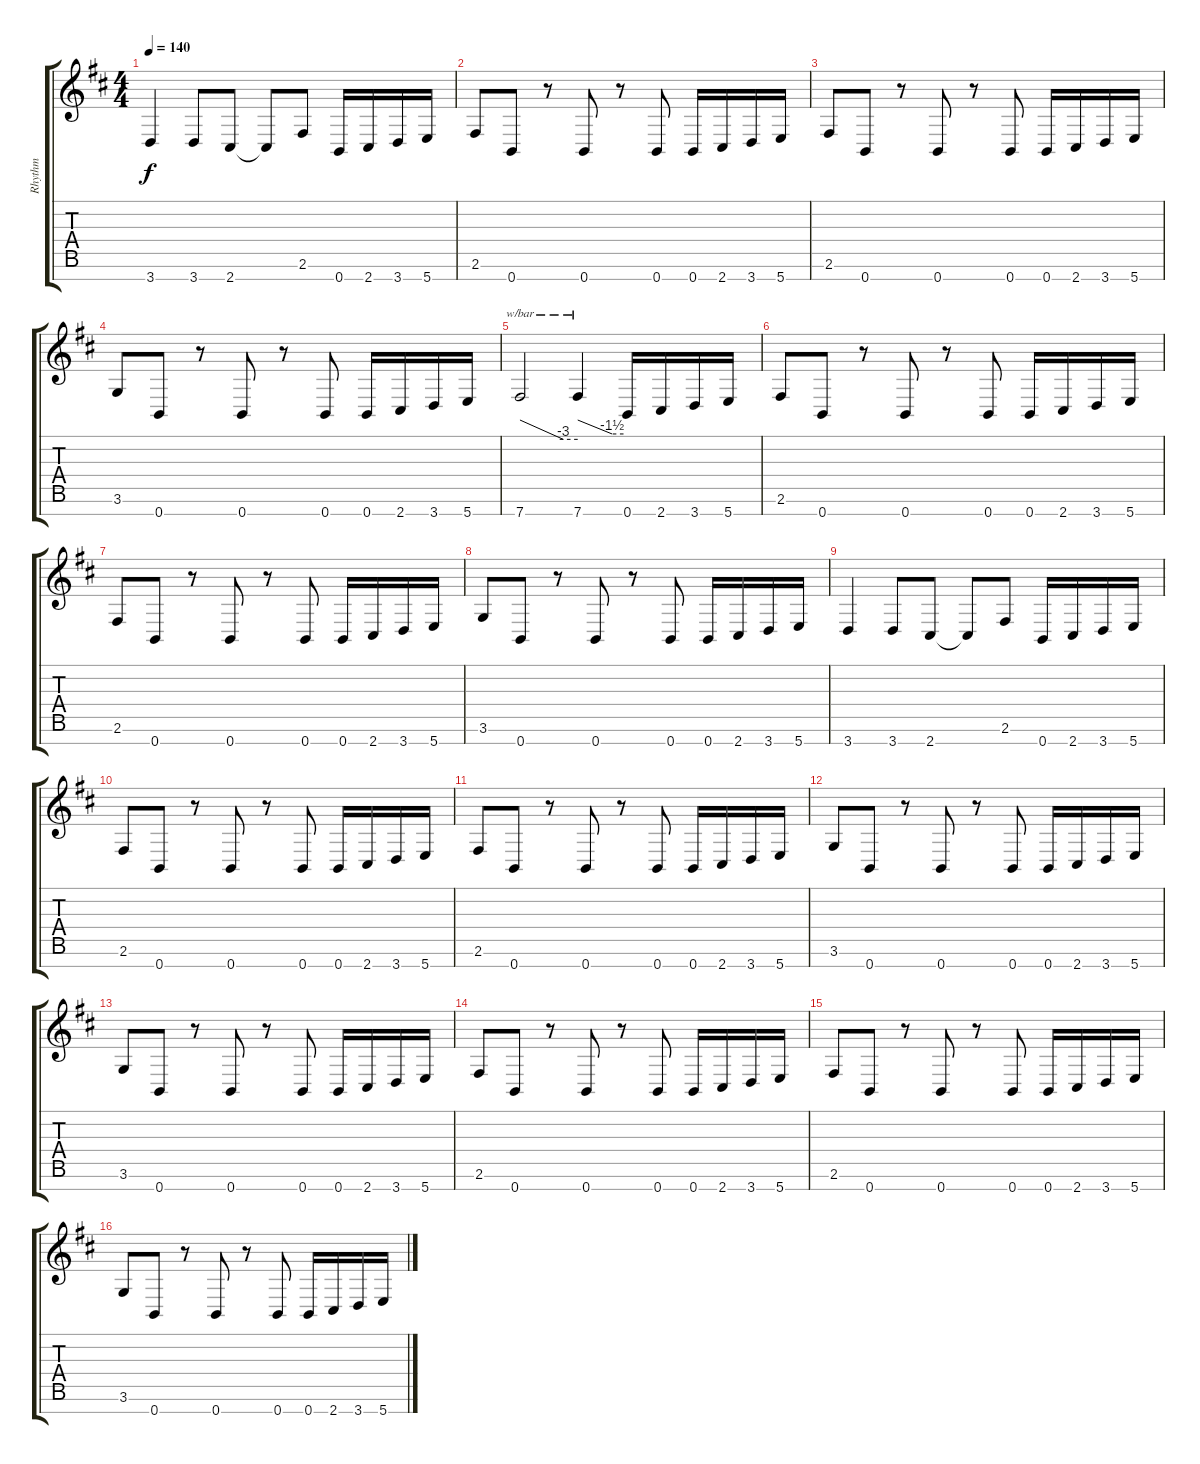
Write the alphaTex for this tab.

\track ("Rhythm" "Rhythm") {instrument distortionguitar}
\staff {score tabs}
\tuning (E4 B3 G3 D3 A2 E2 B1) {hide}
\ts (4 4)
\tempo 140
\clef g2
\ks d
3.7.4{dy f} 3.7.8 2.7.8 2.7{t}.8 2.6.8 0.7.16 2.7.16 3.7.16 5.7.16 |
2.6.8 0.7.8 r.8 0.7.8 r.8 0.7.8 0.7.16 2.7.16 3.7.16 5.7.16 |
2.6.8 0.7.8 r.8 0.7.8 r.8 0.7.8 0.7.16 2.7.16 3.7.16 5.7.16 |
3.6.8 0.7.8 r.8 0.7.8 r.8 0.7.8 0.7.16 2.7.16 3.7.16 5.7.16 |
7.7.2{tbe (custom default 0 0 45 -12 60 -12)} 7.7.4{tbe (custom default 0 0 45 -6 60 -6)} 0.7.16 2.7.16 3.7.16 5.7.16 |
2.6.8 0.7.8 r.8 0.7.8 r.8 0.7.8 0.7.16 2.7.16 3.7.16 5.7.16 |
2.6.8 0.7.8 r.8 0.7.8 r.8 0.7.8 0.7.16 2.7.16 3.7.16 5.7.16 |
3.6.8 0.7.8 r.8 0.7.8 r.8 0.7.8 0.7.16 2.7.16 3.7.16 5.7.16 |
3.7.4 3.7.8 2.7.8 2.7{t}.8 2.6.8 0.7.16 2.7.16 3.7.16 5.7.16 |
2.6.8 0.7.8 r.8 0.7.8 r.8 0.7.8 0.7.16 2.7.16 3.7.16 5.7.16 |
2.6.8 0.7.8 r.8 0.7.8 r.8 0.7.8 0.7.16 2.7.16 3.7.16 5.7.16 |
3.6.8 0.7.8 r.8 0.7.8 r.8 0.7.8 0.7.16 2.7.16 3.7.16 5.7.16 |
3.6.8 0.7.8 r.8 0.7.8 r.8 0.7.8 0.7.16 2.7.16 3.7.16 5.7.16 |
2.6.8 0.7.8 r.8 0.7.8 r.8 0.7.8 0.7.16 2.7.16 3.7.16 5.7.16 |
2.6.8 0.7.8 r.8 0.7.8 r.8 0.7.8 0.7.16 2.7.16 3.7.16 5.7.16 |
3.6.8 0.7.8 r.8 0.7.8 r.8 0.7.8 0.7.16 2.7.16 3.7.16 5.7.16
